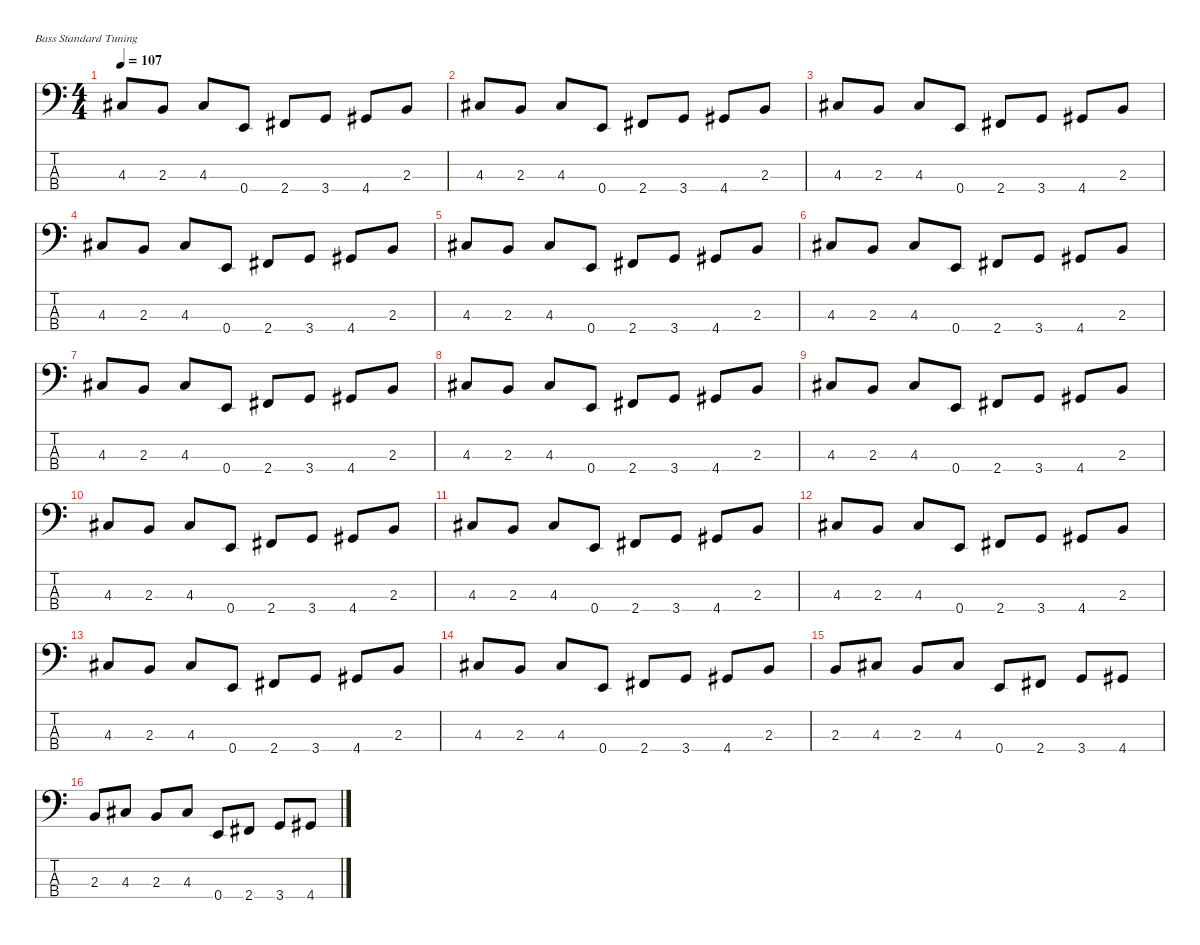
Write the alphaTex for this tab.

\defaultSystemsLayout 4
\hideDynamics
\bracketExtendMode nobrackets
\singleTrackTrackNamePolicy hidden
\multiTrackTrackNamePolicy hidden
\firstSystemTrackNameMode fullname
\firstSystemTrackNameOrientation horizontal
\otherSystemsTrackNameOrientation horizontal
\track ("Billy" "el.bs.") {instrument electricbassfinger}
\staff {score tabs}
\tuning (G2 D2 A1 E1)
\ts (4 4)
\tempo 107
\clef f4
\ks c
4.3{acc #}.8{dy f beam Up} 2.3.8{beam Up} 4.3{acc #}.8{beam Up} 0.4.8{beam Up} 2.4{acc #}.8{beam Up} 3.4.8{beam Up} 4.4{acc #}.8{beam Up} 2.3.8{beam Up} |
4.3{acc #}.8{beam Up} 2.3.8{beam Up} 4.3{acc #}.8{beam Up} 0.4.8{beam Up} 2.4{acc #}.8{beam Up} 3.4.8{beam Up} 4.4{acc #}.8{beam Up} 2.3.8{beam Up} |
4.3{acc #}.8{beam Up} 2.3.8{beam Up} 4.3{acc #}.8{beam Up} 0.4.8{beam Up} 2.4{acc #}.8{beam Up} 3.4.8{beam Up} 4.4{acc #}.8{beam Up} 2.3.8{beam Up} |
4.3{acc #}.8{beam Up} 2.3.8{beam Up} 4.3{acc #}.8{beam Up} 0.4.8{beam Up} 2.4{acc #}.8{beam Up} 3.4.8{beam Up} 4.4{acc #}.8{beam Up} 2.3.8{beam Up} |
4.3{acc #}.8{beam Up} 2.3.8{beam Up} 4.3{acc #}.8{beam Up} 0.4.8{beam Up} 2.4{acc #}.8{beam Up} 3.4.8{beam Up} 4.4{acc #}.8{beam Up} 2.3.8{beam Up} |
4.3{acc #}.8{beam Up} 2.3.8{beam Up} 4.3{acc #}.8{beam Up} 0.4.8{beam Up} 2.4{acc #}.8{beam Up} 3.4.8{beam Up} 4.4{acc #}.8{beam Up} 2.3.8{beam Up} |
4.3{acc #}.8{beam Up} 2.3.8{beam Up} 4.3{acc #}.8{beam Up} 0.4.8{beam Up} 2.4{acc #}.8{beam Up} 3.4.8{beam Up} 4.4{acc #}.8{beam Up} 2.3.8{beam Up} |
4.3{acc #}.8{beam Up} 2.3.8{beam Up} 4.3{acc #}.8{beam Up} 0.4.8{beam Up} 2.4{acc #}.8{beam Up} 3.4.8{beam Up} 4.4{acc #}.8{beam Up} 2.3.8{beam Up} |
4.3{acc #}.8{beam Up} 2.3.8{beam Up} 4.3{acc #}.8{beam Up} 0.4.8{beam Up} 2.4{acc #}.8{beam Up} 3.4.8{beam Up} 4.4{acc #}.8{beam Up} 2.3.8{beam Up} |
4.3{acc #}.8{beam Up} 2.3.8{beam Up} 4.3{acc #}.8{beam Up} 0.4.8{beam Up} 2.4{acc #}.8{beam Up} 3.4.8{beam Up} 4.4{acc #}.8{beam Up} 2.3.8{beam Up} |
4.3{acc #}.8{beam Up} 2.3.8{beam Up} 4.3{acc #}.8{beam Up} 0.4.8{beam Up} 2.4{acc #}.8{beam Up} 3.4.8{beam Up} 4.4{acc #}.8{beam Up} 2.3.8{beam Up} |
4.3{acc #}.8{beam Up} 2.3.8{beam Up} 4.3{acc #}.8{beam Up} 0.4.8{beam Up} 2.4{acc #}.8{beam Up} 3.4.8{beam Up} 4.4{acc #}.8{beam Up} 2.3.8{beam Up} |
4.3{acc #}.8{beam Up} 2.3.8{beam Up} 4.3{acc #}.8{beam Up} 0.4.8{beam Up} 2.4{acc #}.8{beam Up} 3.4.8{beam Up} 4.4{acc #}.8{beam Up} 2.3.8{beam Up} |
4.3{acc #}.8{beam Up} 2.3.8{beam Up} 4.3{acc #}.8{beam Up} 0.4.8{beam Up} 2.4{acc #}.8{beam Up} 3.4.8{beam Up} 4.4{acc #}.8{beam Up} 2.3.8{beam Up} |
2.3.8{beam Up} 4.3{acc #}.8{beam Up} 2.3.8{beam Up} 4.3{acc #}.8{beam Up} 0.4.8{beam Up} 2.4{acc #}.8{beam Up} 3.4.8{beam Up} 4.4{acc #}.8{beam Up} |
2.3.8{beam Up} 4.3{acc #}.8{beam Up} 2.3.8{beam Up} 4.3{acc #}.8{beam Up} 0.4.8{beam Up} 2.4{acc #}.8{beam Up} 3.4.8{beam Up} 4.4{acc #}.8{beam Up}
